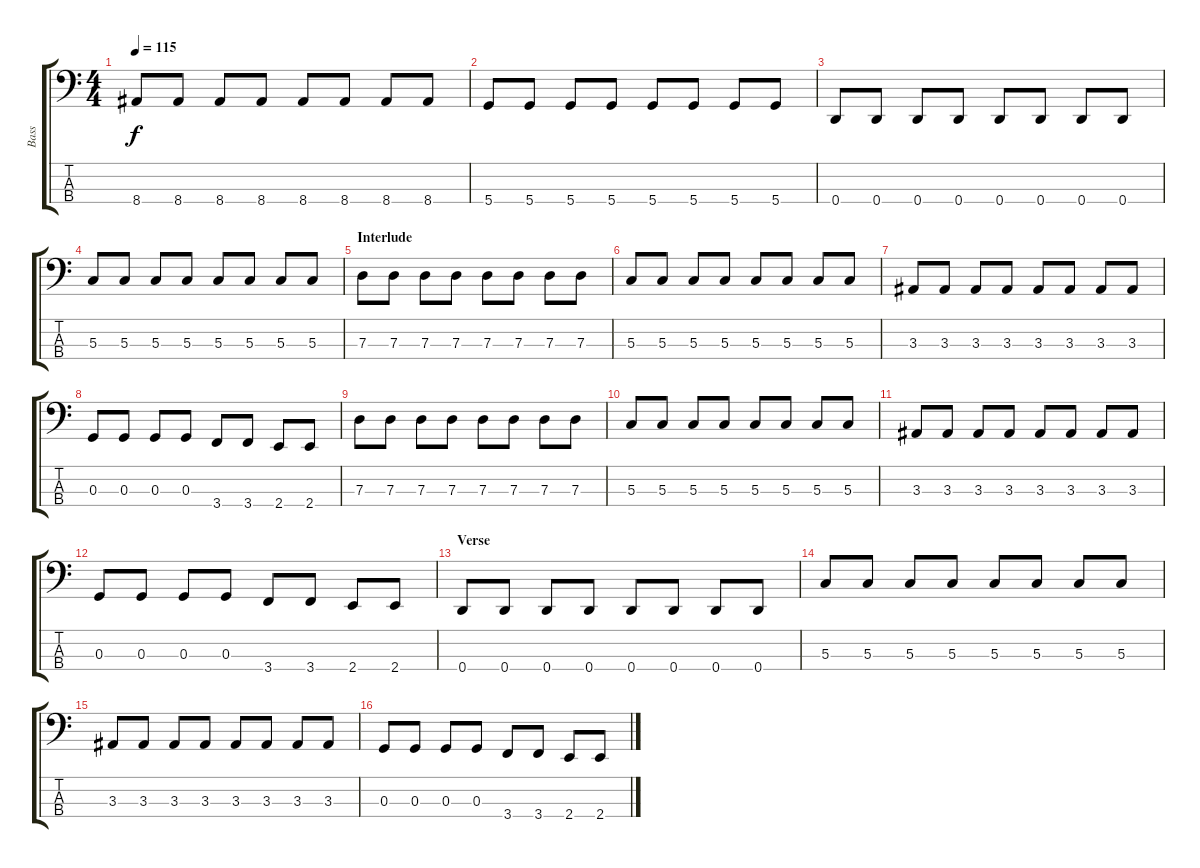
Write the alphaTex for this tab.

\track ("Bass" "Bass") {instrument electricbasspick}
\staff {score tabs}
\tuning (F2 C2 G1 D1) {hide}
\ts (4 4)
\tempo 115
\clef f4
\ks c
8.4.8{dy f} 8.4.8 8.4.8 8.4.8 8.4.8 8.4.8 8.4.8 8.4.8 |
5.4.8 5.4.8 5.4.8 5.4.8 5.4.8 5.4.8 5.4.8 5.4.8 |
0.4.8 0.4.8 0.4.8 0.4.8 0.4.8 0.4.8 0.4.8 0.4.8 |
5.3.8 5.3.8 5.3.8 5.3.8 5.3.8 5.3.8 5.3.8 5.3.8 |
\section ("" "Interlude")
7.3.8 7.3.8 7.3.8 7.3.8 7.3.8 7.3.8 7.3.8 7.3.8 |
5.3.8 5.3.8 5.3.8 5.3.8 5.3.8 5.3.8 5.3.8 5.3.8 |
3.3.8 3.3.8 3.3.8 3.3.8 3.3.8 3.3.8 3.3.8 3.3.8 |
0.3.8 0.3.8 0.3.8 0.3.8 3.4.8 3.4.8 2.4.8 2.4.8 |
7.3.8 7.3.8 7.3.8 7.3.8 7.3.8 7.3.8 7.3.8 7.3.8 |
5.3.8 5.3.8 5.3.8 5.3.8 5.3.8 5.3.8 5.3.8 5.3.8 |
3.3.8 3.3.8 3.3.8 3.3.8 3.3.8 3.3.8 3.3.8 3.3.8 |
0.3.8 0.3.8 0.3.8 0.3.8 3.4.8 3.4.8 2.4.8 2.4.8 |
\section ("" "Verse")
0.4.8 0.4.8 0.4.8 0.4.8 0.4.8 0.4.8 0.4.8 0.4.8 |
5.3.8 5.3.8 5.3.8 5.3.8 5.3.8 5.3.8 5.3.8 5.3.8 |
3.3.8 3.3.8 3.3.8 3.3.8 3.3.8 3.3.8 3.3.8 3.3.8 |
0.3.8 0.3.8 0.3.8 0.3.8 3.4.8 3.4.8 2.4.8 2.4.8
